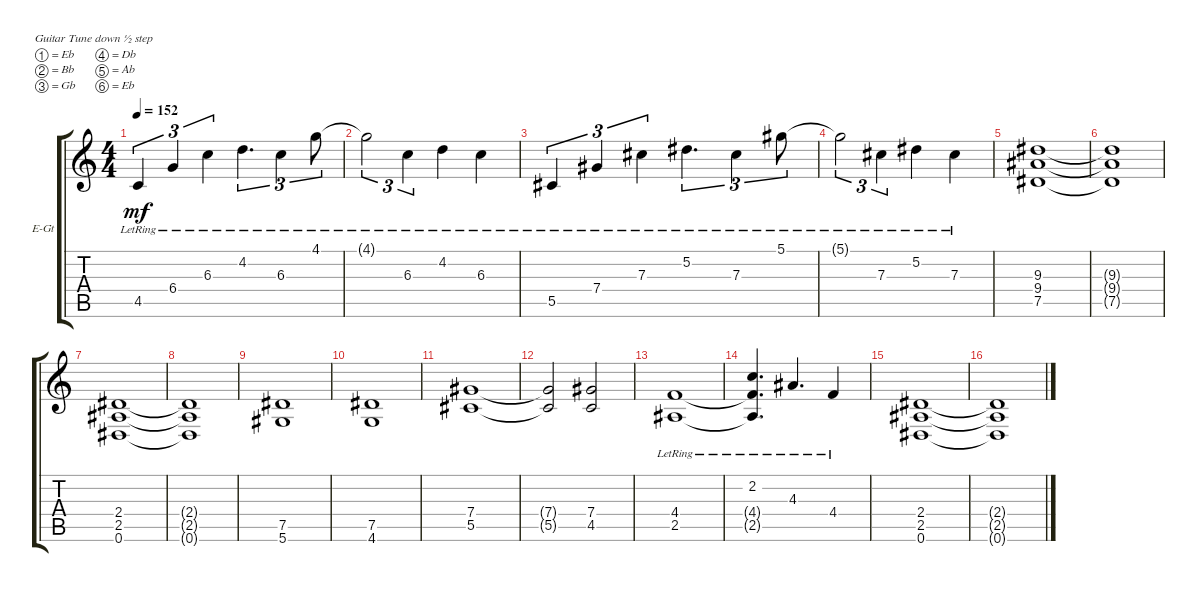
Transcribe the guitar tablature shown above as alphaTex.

\bracketExtendMode groupsimilarinstruments
\firstSystemTrackNameOrientation horizontal
\otherSystemsTrackNameOrientation horizontal
\track ("Rhythm" "E-Gt") {instrument distortionguitar}
\staff {score tabs}
\tuning (Eb4 Bb3 Gb3 Db3 Ab2 Eb2)
\ts (4 4)
\tempo 152
\clef g2
\ks c
4.5{lr}.4{tu (3 2) dy mf} 6.4{lr}.4{tu (3 2)} 6.3{lr}.4{tu (3 2)} 4.2{lr}.4{d tu (3 2)} 6.3{lr}.4{tu (3 2)} 4.1{lr}.8{tu (3 2)} |
4.1{lr t}.2{tu (3 2)} 6.3{lr}.4{tu (3 2)} 4.2{lr}.4 6.3{lr}.4 |
5.5{lr}.4{tu (3 2)} 7.4{lr}.4{tu (3 2)} 7.3{lr}.4{tu (3 2)} 5.2{lr}.4{d tu (3 2)} 7.3{lr}.4{tu (3 2)} 5.1{lr}.8{tu (3 2)} |
5.1{lr t}.2{tu (3 2)} 7.3{lr}.4{tu (3 2)} 5.2{lr}.4 7.3{lr}.4 |
(7.5 9.4 9.3).1 |
(9.3{t} 9.4{t} 7.5{t}).1 |
(0.6 2.5 2.4).1 |
(2.4{t} 2.5{t} 0.6{t}).1 |
(5.6 7.5).1 |
(4.6 7.5).1 |
(5.5 7.4).1 |
(5.5{t} 7.4{t}).2 (4.5 7.4).2 |
(2.5{lr} 4.4{lr}).1 |
(2.2{lr} 4.4{lr t} 2.5{lr t}).4{d} 4.3{lr}.4{d} 4.4{lr}.4 |
(0.6 2.5 2.4).1 |
(0.6{t} 2.5{t} 2.4{t}).1
